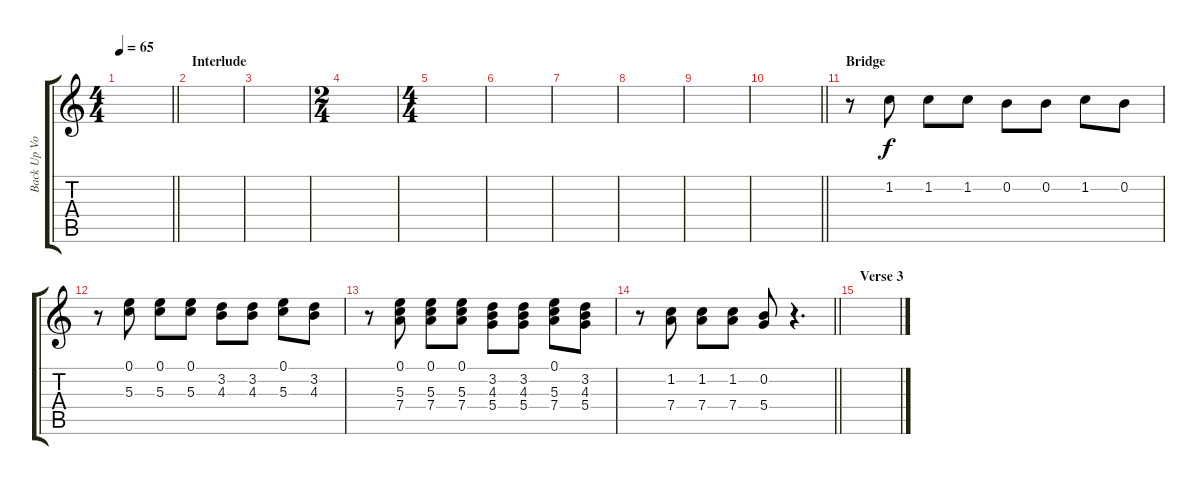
\track ("Back Up Voc" "Back Up Vo") {instrument overdrivenguitar}
\staff {score tabs}
\tuning (E4 B3 G3 D3 A2 E2) {hide}
\ts (4 4)
\tempo 65
\clef g2
\barLineRight lightlight
\ks c
|
\section ("" "Interlude")
|
|
\ts (2 4)
|
\ts (4 4)
|
|
|
|
|
\barLineRight lightlight
|
\section ("" "Bridge")
r.8 1.2.8 1.2.8 1.2.8 0.2.8 0.2.8 1.2.8 0.2.8 |
r.8 (0.1 5.3).8 (0.1 5.3).8 (0.1 5.3).8 (3.2 4.3).8 (3.2 4.3).8 (0.1 5.3).8 (3.2 4.3).8 |
r.8 (0.1 5.3 7.4).8 (0.1 5.3 7.4).8 (0.1 5.3 7.4).8 (3.2 4.3 5.4).8 (3.2 4.3 5.4).8 (0.1 5.3 7.4).8 (3.2 4.3 5.4).8 |
\barLineRight lightlight
r.8 (1.2 7.4).8 (1.2 7.4).8 (1.2 7.4).8 (0.2 5.4).8 r.4{d} |
\section ("" "Verse 3")
